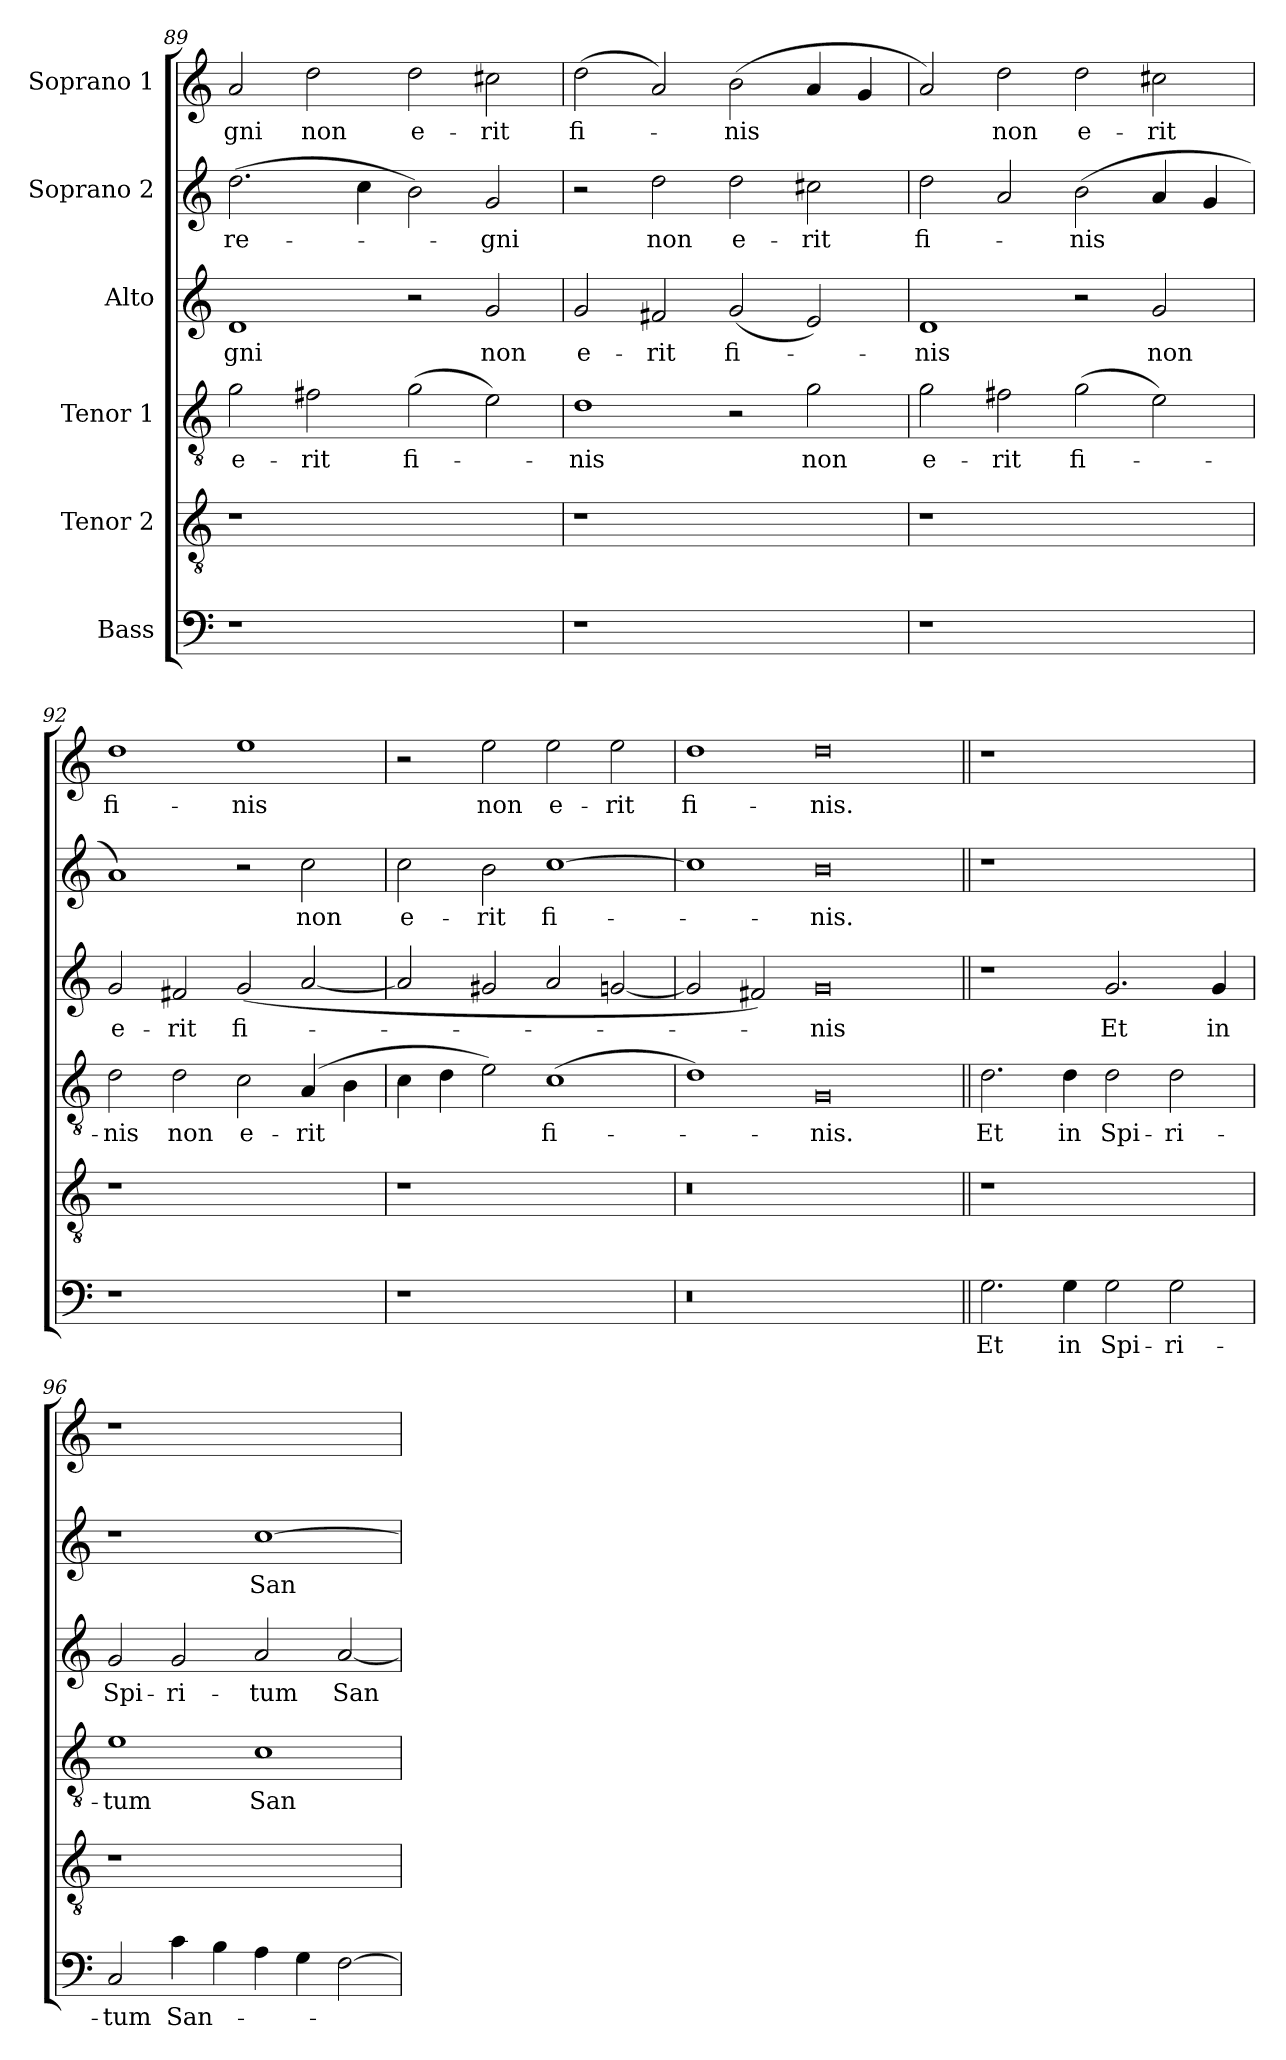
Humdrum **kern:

**kern	**text	**kern	**kern	**text	**kern	**text	**kern	**text	**kern	**text
*part6	*part6	*part5	*part4	*part4	*part3	*part3	*part2	*part2	*part1	*part1
*staff6	*staff6	*staff5	*staff4	*staff4	*staff3	*staff3	*staff2	*staff2	*staff1	*staff1
*I"Bass	*	*I"Tenor 2	*I"Tenor 1	*	*I"Alto	*	*I"Soprano 2	*	*I"Soprano 1	*
*clefF4	*	*clefGv2	*clefGv2	*	*clefG2	*	*clefG2	*	*clefG2	*
*k[]	*	*k[]	*k[]	*	*k[]	*	*k[]	*	*k[]	*
*C:	*	*C:	*C:	*	*C:	*	*C:	*	*C:	*
=89	=89	=89	=89	=89	=89	=89	=89	=89	=89	=89
1r	.	1r	2g\	e-	1d	-gni	(2.dd\	re-	2a/	-gni
.	.	.	2f#X\	-rit	.	.	.	.	2dd\	non
.	.	.	.	.	.	.	4cc\	.	.	.
1ryy	.	1ryy	(2g\	fi-	2r	.	2b\)	.	2dd\	e-
.	.	.	2e\)	.	2g/	non	2g/	-gni	2cc#X\	-rit
!!LO:LB:g=z
=90	=90	=90	=90	=90	=90	=90	=90	=90	=90	=90
1r	.	1r	1d	-nis	2g/	e-	2r	.	(2dd\	fi-
.	.	.	.	.	2f#X/	-rit	2dd\	non	2a/)	.
1ryy	.	1ryy	2r	.	(2g/	fi-	2dd\	e-	(2b\	-nis
.	.	.	2g\	non	2e/)	.	2cc#X\	-rit	4a/	.
.	.	.	.	.	.	.	.	.	4g/	.
=91	=91	=91	=91	=91	=91	=91	=91	=91	=91	=91
1r	.	1r	2g\	e-	1d	-nis	2dd\	fi-	2a/)	.
.	.	.	2f#X\	-rit	.	.	2a/	.	2dd\	non
1ryy	.	1ryy	(2g\	fi-	2r	.	(2b\	-nis	2dd\	e-
.	.	.	2e\)	.	2g/	non	4a/	.	2cc#X\	-rit
.	.	.	.	.	.	.	4g/	.	.	.
=92	=92	=92	=92	=92	=92	=92	=92	=92	=92	=92
1r	.	1r	2d\	-nis	2g/	e-	1a)	.	1dd	fi-
.	.	.	2d\	non	2f#X/	-rit	.	.	.	.
1ryy	.	1ryy	2c\	e-	(2g/	fi-	2r	.	1ee	-nis
.	.	.	(4A/	-rit	[2a/	.	2cc\	non	.	.
.	.	.	4B\	.	.	.	.	.	.	.
=93	=93	=93	=93	=93	=93	=93	=93	=93	=93	=93
1r	.	1r	4c\	.	2a/]	.	2cc\	e-	2r	.
.	.	.	4d\	.	.	.	.	.	.	.
.	.	.	2e\)	.	2g#X/	.	2b\	-rit	2ee\	non
1ryy	.	1ryy	(1c	fi-	2a/	.	[1cc	fi-	2ee\	e-
.	.	.	.	.	[2gn/	.	.	.	2ee\	-rit
=94	=94	=94	=94	=94	=94	=94	=94	=94	=94	=94
0.r	.	0.r	1d)	.	2g/]	.	1cc]	.	1dd	fi-
.	.	.	.	.	2f#X/)	.	.	.	.	.
.	.	.	0G	-nis.	0g	-nis	0b	-nis.	0dd	-nis.
!!LO:PB:g=z
=95||	=95||	=95||	=95||	=95||	=95||	=95||	=95||	=95||	=95||	=95||
2.G\	Et	1r	2.d\	Et	1r	.	1r	.	1r	.
4G\	in	.	4d\	in	.	.	.	.	.	.
2G\	Spi-	1ryy	2d\	Spi-	2.g/	Et	1ryy	.	1ryy	.
2G\	-ri-	.	2d\	-ri-	.	.	.	.	.	.
.	.	.	.	.	4g/	in	.	.	.	.
=96	=96	=96	=96	=96	=96	=96	=96	=96	=96	=96
2C/	-tum	1r	1e	-tum	2g/	Spi-	1r	.	1r	.
4c\	San-	.	.	.	2g/	-ri-	.	.	.	.
4B\	.	.	.	.	.	.	.	.	.	.
4A\	.	1ryy	1c	San-	2a/	-tum	[1cc	San-	1ryy	.
4G\	.	.	.	.	.	.	.	.	.	.
[2F\	.	.	.	.	[2a/	San-	.	.	.	.
=	=	=	=	=	=	=	=	=	=	=
*-	*-	*-	*-	*-	*-	*-	*-	*-	*-	*-
